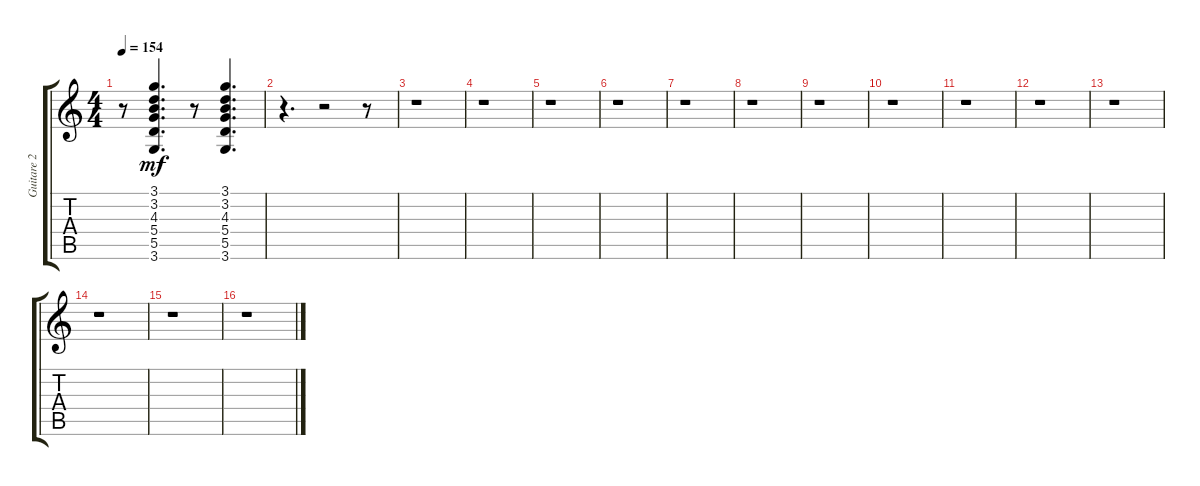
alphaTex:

\track ("Guitare 2 (refrain)" "Guitare 2 ") {instrument overdrivenguitar}
\staff {score tabs}
\tuning (E4 B3 G3 D3 A2 E2) {hide}
\ts (4 4)
\tempo 154
\clef g2
\ks c
r.8{dy mf} (3.1 3.2 4.3 5.4 5.5 3.6).4{d} r.8 (3.1 3.2 4.3 5.4 5.5 3.6).4{d} |
r.4{d} r.2 r.8 |
r.1 |
r.1 |
r.1 |
r.1 |
r.1 |
r.1 |
r.1 |
r.1 |
r.1 |
r.1 |
r.1 |
r.1 |
r.1 |
r.1
